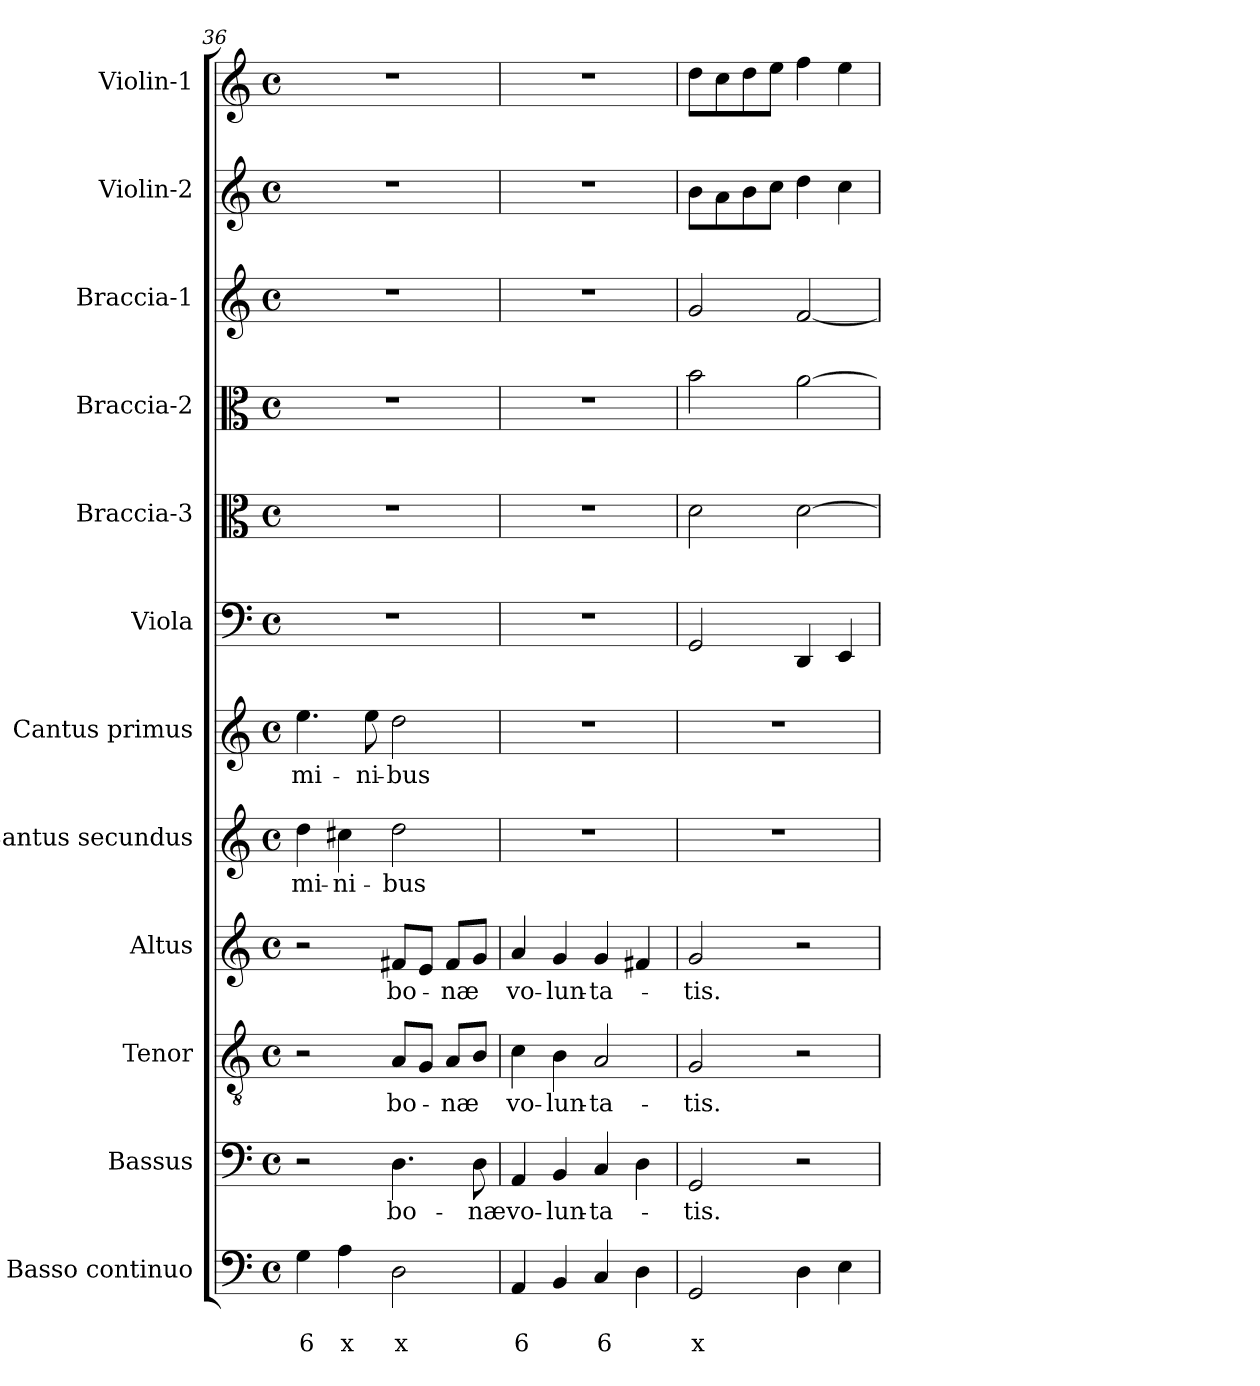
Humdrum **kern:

**kern	**text	**text	**kern	**text	**kern	**text	**kern	**text	**kern	**text	**kern	**text	**kern	**kern	**kern	**kern	**kern	**kern
*part12	*part12	*part12	*part11	*part11	*part10	*part10	*part9	*part9	*part8	*part8	*part7	*part7	*part6	*part5	*part4	*part3	*part2	*part1
*staff12	*staff12	*staff12	*staff11	*staff11	*staff10	*staff10	*staff9	*staff9	*staff8	*staff8	*staff7	*staff7	*staff6	*staff5	*staff4	*staff3	*staff2	*staff1
*I"Basso continuo	*	*	*I"Bassus	*	*I"Tenor	*	*I"Altus	*	*I"Cantus secundus	*	*I"Cantus primus	*	*I"Viola	*I"Braccia-3	*I"Braccia-2	*I"Braccia-1	*I"Violin-2	*I"Violin-1
*I'BC	*	*	*I'B	*	*I'T	*	*I'A	*	*I'C2	*	*I'C1	*	*I'Va	*I'Br3	*I'Br2	*I'Br1	*I'Vi2	*I'Vi1
*clefF4	*	*	*clefF4	*	*clefGv2	*	*clefG2	*	*clefG2	*	*clefG2	*	*clefF4	*clefC3	*clefC3	*clefG2	*clefG2	*clefG2
*k[]	*	*	*k[]	*	*k[]	*	*k[]	*	*k[]	*	*k[]	*	*k[]	*k[]	*k[]	*k[]	*k[]	*k[]
*C:	*	*	*C:	*	*C:	*	*C:	*	*C:	*	*C:	*	*C:	*C:	*C:	*C:	*C:	*C:
*M4/4	*	*	*M4/4	*	*M4/4	*	*M4/4	*	*M4/4	*	*M4/4	*	*M4/4	*M4/4	*M4/4	*M4/4	*M4/4	*M4/4
*met(c)	*	*	*met(c)	*	*met(c)	*	*met(c)	*	*met(c)	*	*met(c)	*	*met(c)	*met(c)	*met(c)	*met(c)	*met(c)	*met(c)
=36	=36	=36	=36	=36	=36	=36	=36	=36	=36	=36	=36	=36	=36	=36	=36	=36	=36	=36
!	!	!LO:LY:b	!	!	!	!	!	!	!	!	!	!	!	!	!	!	!	!
!	!	!	!	!	!	!	!	!	!	!LO:LY:b	!	!	!	!	!	!	!	!
!	!	!	!	!	!	!	!	!	!	!	!	!LO:LY:b	!	!	!	!	!	!
4G\	.	6	2r	.	2r	.	2r	.	4dd\	-mi-	4.ee\	-mi-	1r	1r	1r	1r	1r	1r
!	!	!LO:LY:b	!	!	!	!	!	!	!	!	!	!	!	!	!	!	!	!
!	!	!	!	!	!	!	!	!	!	!LO:LY:b	!	!	!	!	!	!	!	!
4A\	.	x	.	.	.	.	.	.	4cc#X\	-ni-	.	.	.	.	.	.	.	.
!	!	!	!	!	!	!	!	!	!	!	!	!LO:LY:b	!	!	!	!	!	!
.	.	.	.	.	.	.	.	.	.	.	8ee\	-ni-	.	.	.	.	.	.
!	!	!LO:LY:b	!	!	!	!	!	!	!	!	!	!	!	!	!	!	!	!
!	!	!	!	!LO:LY:b	!	!	!	!	!	!	!	!	!	!	!	!	!	!
!	!	!	!	!	!	!LO:LY:b	!	!	!	!	!	!	!	!	!	!	!	!
!	!	!	!	!	!	!	!	!LO:LY:b	!	!	!	!	!	!	!	!	!	!
!	!	!	!	!	!	!	!	!	!	!LO:LY:b	!	!	!	!	!	!	!	!
!	!	!	!	!	!	!	!	!	!	!	!	!LO:LY:b	!	!	!	!	!	!
2D\	.	x	4.D\	bo-	8A/L	bo-	8f#X/L	bo-	2dd\	-bus	2dd\	-bus	.	.	.	.	.	.
.	.	.	.	.	8G/J	.	8e/J	.	.	.	.	.	.	.	.	.	.	.
!	!	!	!	!	!	!LO:LY:b	!	!	!	!	!	!	!	!	!	!	!	!
!	!	!	!	!	!	!	!	!LO:LY:b	!	!	!	!	!	!	!	!	!	!
.	.	.	.	.	8A/L	-næ	8f#/L	-næ	.	.	.	.	.	.	.	.	.	.
!	!	!	!	!LO:LY:b	!	!	!	!	!	!	!	!	!	!	!	!	!	!
.	.	.	8D\	-næ	8B/J	.	8g/J	.	.	.	.	.	.	.	.	.	.	.
=37	=37	=37	=37	=37	=37	=37	=37	=37	=37	=37	=37	=37	=37	=37	=37	=37	=37	=37
!	!	!LO:LY:b	!	!	!	!	!	!	!	!	!	!	!	!	!	!	!	!
!	!	!	!	!LO:LY:b	!	!	!	!	!	!	!	!	!	!	!	!	!	!
!	!	!	!	!	!	!LO:LY:b	!	!	!	!	!	!	!	!	!	!	!	!
!	!	!	!	!	!	!	!	!LO:LY:b	!	!	!	!	!	!	!	!	!	!
4AA/	.	6	4AA/	vo-	4c\	vo-	4a/	vo-	1r	.	1r	.	1r	1r	1r	1r	1r	1r
!	!	!	!	!LO:LY:b	!	!	!	!	!	!	!	!	!	!	!	!	!	!
!	!	!	!	!	!	!LO:LY:b	!	!	!	!	!	!	!	!	!	!	!	!
!	!	!	!	!	!	!	!	!LO:LY:b	!	!	!	!	!	!	!	!	!	!
4BB/	.	.	4BB/	-lun-	4B\	-lun-	4g/	-lun-	.	.	.	.	.	.	.	.	.	.
!	!	!LO:LY:b	!	!	!	!	!	!	!	!	!	!	!	!	!	!	!	!
!	!	!	!	!LO:LY:b	!	!	!	!	!	!	!	!	!	!	!	!	!	!
!	!	!	!	!	!	!LO:LY:b	!	!	!	!	!	!	!	!	!	!	!	!
!	!	!	!	!	!	!	!	!LO:LY:b	!	!	!	!	!	!	!	!	!	!
4C/	.	6	4C/	-ta-	2A/	-ta-	4g/	-ta-	.	.	.	.	.	.	.	.	.	.
4D\	.	.	4D\	.	.	.	4f#X/	.	.	.	.	.	.	.	.	.	.	.
=38	=38	=38	=38	=38	=38	=38	=38	=38	=38	=38	=38	=38	=38	=38	=38	=38	=38	=38
!	!	!LO:LY:b	!	!	!	!	!	!	!	!	!	!	!	!	!	!	!	!
!	!	!	!	!LO:LY:b	!	!	!	!	!	!	!	!	!	!	!	!	!	!
!	!	!	!	!	!	!LO:LY:b	!	!	!	!	!	!	!	!	!	!	!	!
!	!	!	!	!	!	!	!	!LO:LY:b	!	!	!	!	!	!	!	!	!	!
2GG/	.	x	2GG/	-tis.	2G/	-tis.	2g/	-tis.	1r	.	1r	.	2GG/	2d\	2b\	2g/	8b\L	8dd\L
.	.	.	.	.	.	.	.	.	.	.	.	.	.	.	.	.	8a\	8cc\
.	.	.	.	.	.	.	.	.	.	.	.	.	.	.	.	.	8b\	8dd\
.	.	.	.	.	.	.	.	.	.	.	.	.	.	.	.	.	8cc\J	8ee\J
4D\	.	.	2r	.	2r	.	2r	.	.	.	.	.	4DD/	[2d\	[2a\	[2f/	4dd\	4ff\
4E\	.	.	.	.	.	.	.	.	.	.	.	.	4EE/	.	.	.	4cc\	4ee\
=	=	=	=	=	=	=	=	=	=	=	=	=	=	=	=	=	=	=
*-	*-	*-	*-	*-	*-	*-	*-	*-	*-	*-	*-	*-	*-	*-	*-	*-	*-	*-
